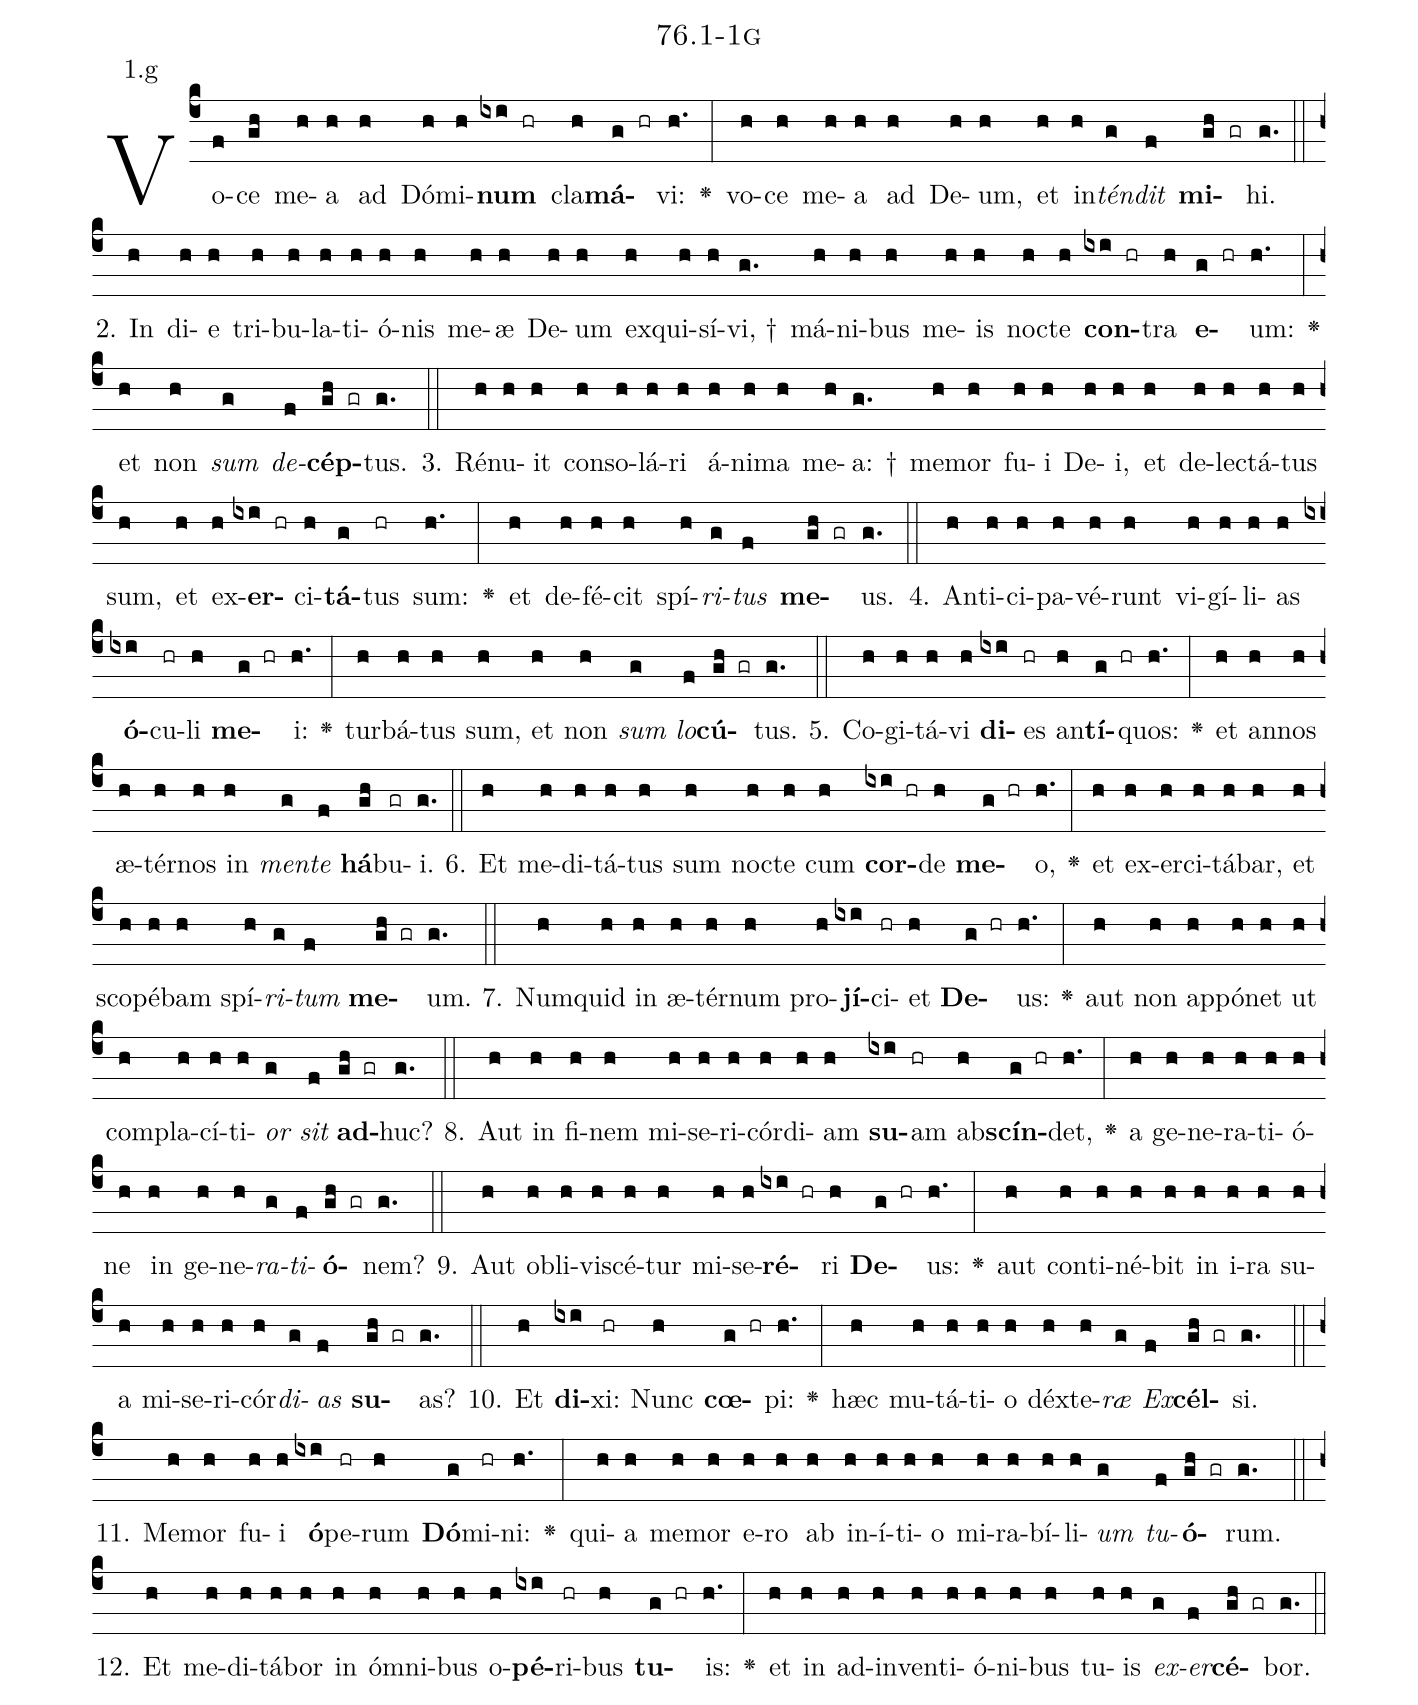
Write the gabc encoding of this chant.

name: 76.1-1g;
annotation: 1.g;
%%
(c4)Vo(f)ce(gh) me(h)a(h) ad(h) Dó(h)mi(h)<b>num</b>(ixi hr) cla(h)<b>má</b>(g hr)vi:(h.) <v>\greheightstar</v>(:) vo(h)ce(h) me(h)a(h) ad(h) De(h)um,(h) et(h) in(h)<i>tén</i>(g)<i>dit</i>(f) <b>mi</b>(gh gr)hi.(g.) (::)
2. In(h) di(h)e(h) tri(h)bu(h)la(h)ti(h)ó(h)nis(h) me(h)æ(h) De(h)um(h) ex(h)qui(h)sí(h)vi, †(g.) má(h)ni(h)bus(h) me(h)is(h) noc(h)te(h) <b>con</b>(ixi hr)tra(h) <b>e</b>(g hr)um:(h.) <v>\greheightstar</v>(:) et(h) non(h) <i>sum</i>(g) <i>de</i>(f)<b>cép</b>(gh gr)tus.(g.) (::)
3. Ré(h)nu(h)it(h) con(h)so(h)lá(h)ri(h) á(h)ni(h)ma(h) me(h)a: †(g.) me(h)mor(h) fu(h)i(h) De(h)i,(h) et(h) de(h)lec(h)tá(h)tus(h) sum,(h) et(h) ex(h)<b>er</b>(ixi hr)ci(h)<b>tá</b>(g)tus(hr) sum:(h.) <v>\greheightstar</v>(:) et(h) de(h)fé(h)cit(h) spí(h)<i>ri</i>(g)<i>tus</i>(f) <b>me</b>(gh gr)us.(g.) (::)
4. An(h)ti(h)ci(h)pa(h)vé(h)runt(h) vi(h)gí(h)li(h)as(h) <b>ó</b>(ixi)cu(hr)li(h) <b>me</b>(g hr)i:(h.) <v>\greheightstar</v>(:) tur(h)bá(h)tus(h) sum,(h) et(h) non(h) <i>sum</i>(g) <i>lo</i>(f)<b>cú</b>(gh gr)tus.(g.) (::)
5. Co(h)gi(h)tá(h)vi(h) <b>di</b>(ixi)es(hr) an(h)<b>tí</b>(g hr)quos:(h.) <v>\greheightstar</v>(:) et(h) an(h)nos(h) æ(h)tér(h)nos(h) in(h) <i>men</i>(g)<i>te</i>(f) <b>há</b>(gh)bu(gr)i.(g.) (::)
6. Et(h) me(h)di(h)tá(h)tus(h) sum(h) noc(h)te(h) cum(h) <b>cor</b>(ixi hr)de(h) <b>me</b>(g hr)o,(h.) <v>\greheightstar</v>(:) et(h) ex(h)er(h)ci(h)tá(h)bar,(h) et(h) sco(h)pé(h)bam(h) spí(h)<i>ri</i>(g)<i>tum</i>(f) <b>me</b>(gh gr)um.(g.) (::)
7. Num(h)quid(h) in(h) æ(h)tér(h)num(h) pro(h)<b>jí</b>(ixi)ci(hr)et(h) <b>De</b>(g hr)us:(h.) <v>\greheightstar</v>(:) aut(h) non(h) ap(h)pó(h)net(h) ut(h) com(h)pla(h)cí(h)ti(h)<i>or</i>(g) <i>sit</i>(f) <b>ad</b>(gh gr)huc?(g.) (::)
8. Aut(h) in(h) fi(h)nem(h) mi(h)se(h)ri(h)cór(h)di(h)am(h) <b>su</b>(ixi)am(hr) ab(h)<b>scín</b>(g hr)det,(h.) <v>\greheightstar</v>(:) a(h) ge(h)ne(h)ra(h)ti(h)ó(h)ne(h) in(h) ge(h)ne(h)<i>ra</i>(g)<i>ti</i>(f)<b>ó</b>(gh gr)nem?(g.) (::)
9. Aut(h) ob(h)li(h)vi(h)scé(h)tur(h) mi(h)se(h)<b>ré</b>(ixi hr)ri(h) <b>De</b>(g hr)us:(h.) <v>\greheightstar</v>(:) aut(h) con(h)ti(h)né(h)bit(h) in(h) i(h)ra(h) su(h)a(h) mi(h)se(h)ri(h)cór(h)<i>di</i>(g)<i>as</i>(f) <b>su</b>(gh gr)as?(g.) (::)
10. Et(h) <b>di</b>(ixi)xi:(hr) Nunc(h) <b>cœ</b>(g hr)pi:(h.) <v>\greheightstar</v>(:) hæc(h) mu(h)tá(h)ti(h)o(h) déx(h)te(h)<i>ræ</i>(g) <i>Ex</i>(f)<b>cél</b>(gh gr)si.(g.) (::)
11. Me(h)mor(h) fu(h)i(h) <b>ó</b>(ixi)pe(hr)rum(h) <b>Dó</b>(g)mi(hr)ni:(h.) <v>\greheightstar</v>(:) qui(h)a(h) me(h)mor(h) e(h)ro(h) ab(h) in(h)í(h)ti(h)o(h) mi(h)ra(h)bí(h)li(h)<i>um</i>(g) <i>tu</i>(f)<b>ó</b>(gh gr)rum.(g.) (::)
12. Et(h) me(h)di(h)tá(h)bor(h) in(h) óm(h)ni(h)bus(h) o(h)<b>pé</b>(ixi)ri(hr)bus(h) <b>tu</b>(g hr)is:(h.) <v>\greheightstar</v>(:) et(h) in(h) ad(h)in(h)ven(h)ti(h)ó(h)ni(h)bus(h) tu(h)is(h) <i>ex</i>(g)<i>er</i>(f)<b>cé</b>(gh gr)bor.(g.) (::)
